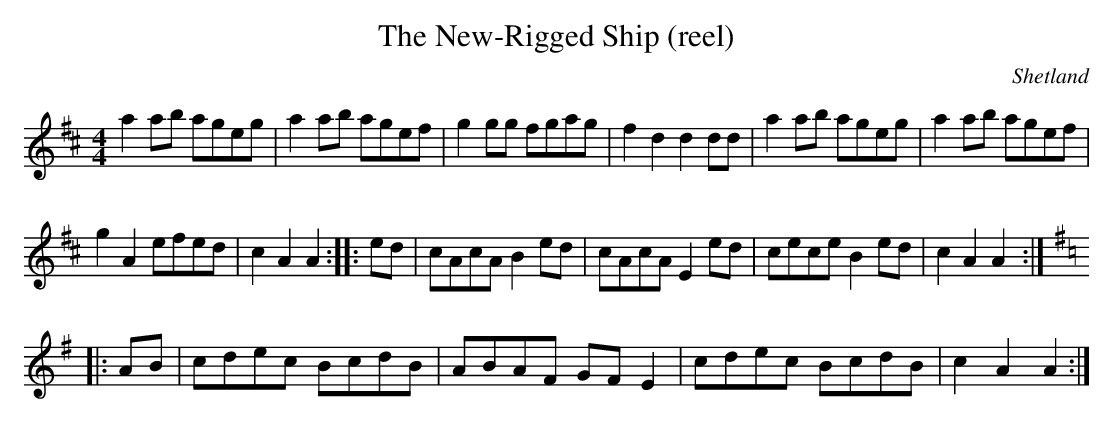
X:1
T:New-Rigged Ship (reel), The
O:Shetland
M:4/4
K:AMix
a2ab ageg|a2ab agef|g2gg fgag|f2d2 d2dd|\
a2ab ageg|a2ab agef|
g2A2 efed|c2A2 A2::\
ed|\
cAcA B2ed|cAcA E2ed|cece B2ed|c2A2 A2::
K:ADor
AB|\
cdec BcdB|ABAF GFE2|cdec BcdB|c2A2 A2:|
